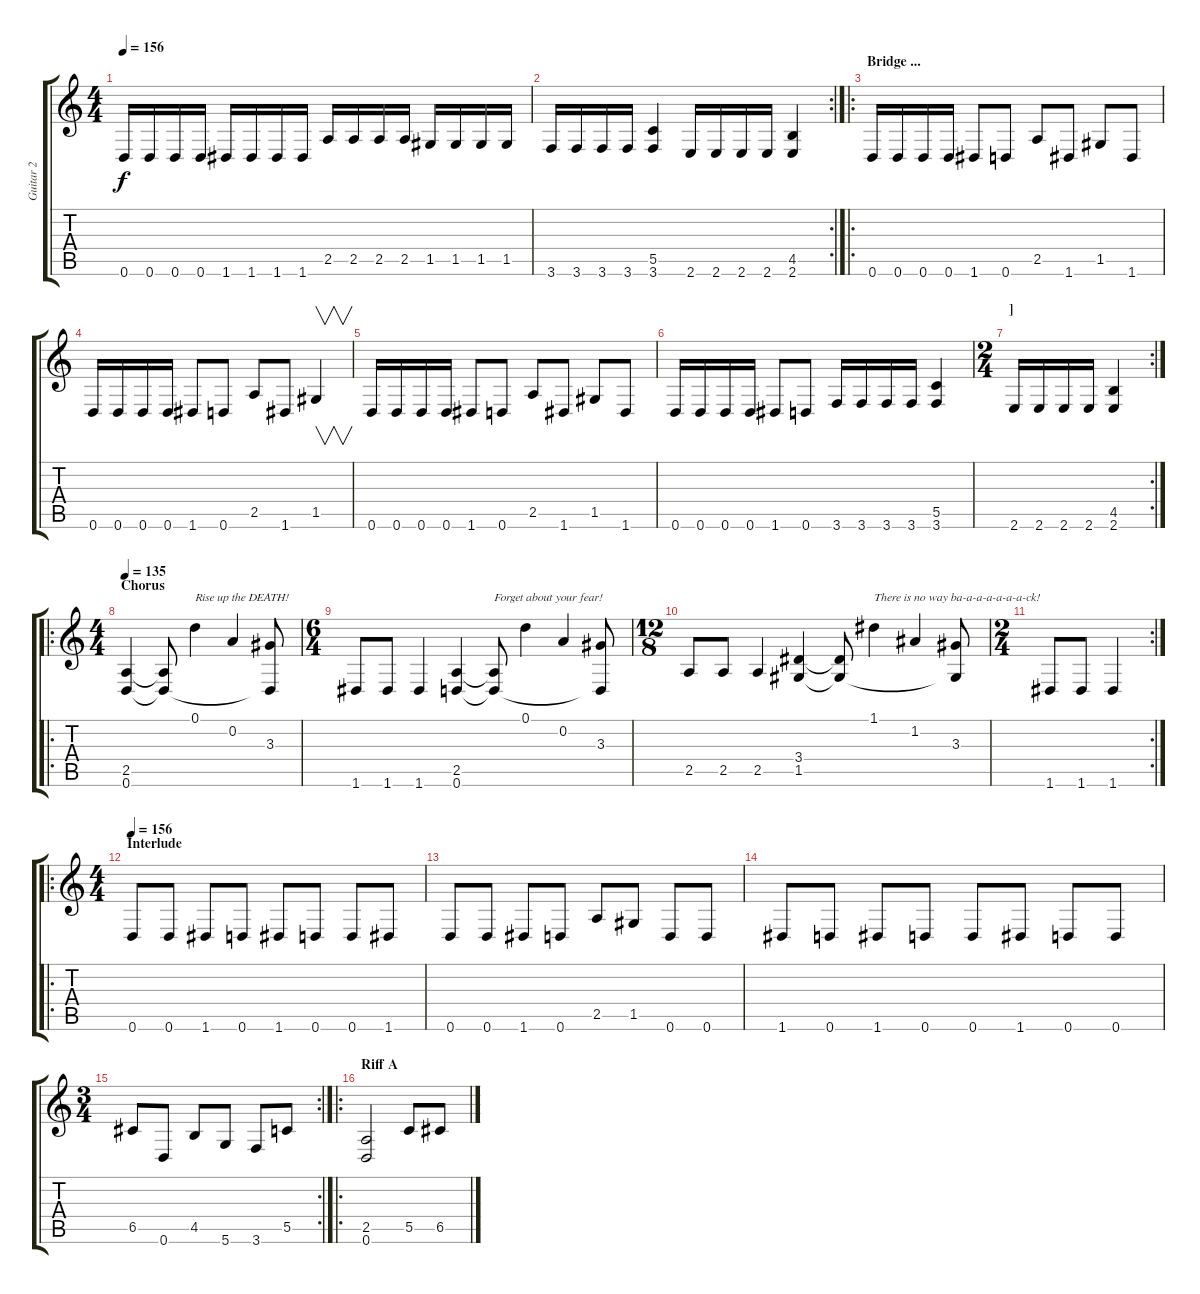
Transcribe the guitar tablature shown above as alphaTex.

\track ("Guitar 2" "Guitar 2") {instrument overdrivenguitar}
\staff {score tabs}
\tuning (D4 A3 F3 C3 G2 D2) {hide}
\ts (4 4)
\tempo 156
\clef g2
\ks c
0.6.16{dy f} 0.6.16 0.6.16 0.6.16 1.6.16 1.6.16 1.6.16 1.6.16 2.5.16 2.5.16 2.5.16 2.5.16 1.5.16 1.5.16 1.5.16 1.5.16 |
\rc 2
3.6.16 3.6.16 3.6.16 3.6.16 (5.5 3.6).4 2.6.16 2.6.16 2.6.16 2.6.16 (4.5 2.6).4 |
\ro
\section ("" "Bridge ...")
0.6.16 0.6.16 0.6.16 0.6.16 1.6.8 0.6.8 2.5.8 1.6.8 1.5.8 1.6.8 |
0.6.16 0.6.16 0.6.16 0.6.16 1.6.8 0.6.8 2.5.8 1.6.8 1.5.4{v} |
0.6.16 0.6.16 0.6.16 0.6.16 1.6.8 0.6.8 2.5.8 1.6.8 1.5.8 1.6.8 |
0.6.16 0.6.16 0.6.16 0.6.16 1.6.8 0.6.8 3.6.16 3.6.16 3.6.16 3.6.16 (5.5 3.6).4 |
\rc 2
\ts (2 4)
\section ("" "]")
2.6.16 2.6.16 2.6.16 2.6.16 (4.5 2.6).4 |
\ro
\ts (4 4)
\section ("" "Chorus")
\tempo 135
(2.5 0.6).4{volume 16 balance 8} (2.5{t} 0.6{t}).8 0.1.4{txt "Rise up the DEATH!"} 0.2.4 (3.3 0.6{t}).8 |
\ts (6 4)
1.6.8 1.6.8 1.6.4 (2.5 0.6).4 (2.5{t} 0.6{t}).8{txt "Forget about your fear!"} 0.1.4 0.2.4 (3.3 0.6{t}).8 |
\ts (12 8)
2.5.8 2.5.8 2.5.4 (3.4 1.5).4 (3.4{t} 1.5{t}).8 1.1.4{txt "There is no way ba-a-a-a-a-a-a-ck!"} 1.2.4 (3.3 1.5{t}).8 |
\rc 2
\ts (2 4)
1.6.8 1.6.8 1.6.4 |
\ro
\ts (4 4)
\section ("" "Interlude")
\tempo 156
0.6.8{balance 13} 0.6.8 1.6.8 0.6.8 1.6.8 0.6.8 0.6.8 1.6.8 |
0.6.8 0.6.8 1.6.8 0.6.8 2.5.8 1.5.8 0.6.8 0.6.8 |
1.6.8 0.6.8 1.6.8 0.6.8 0.6.8 1.6.8 0.6.8 0.6.8 |
\rc 2
\ts (3 4)
6.5.8 0.6.8 4.5.8 5.6.8 3.6.8 5.5.8 |
\ro
\section ("" "Riff A")
(2.5 0.6).2 5.5.8 6.5.8
